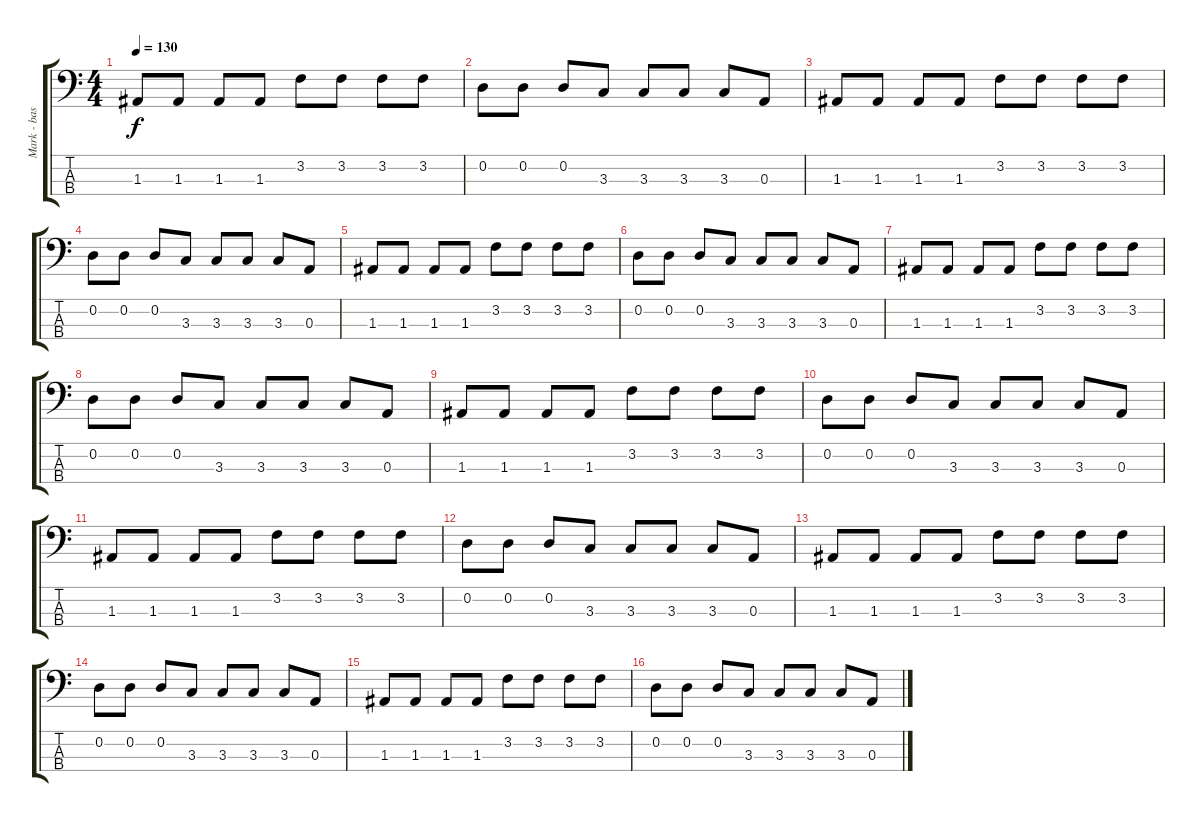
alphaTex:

\track ("Mark - bass" "Mark - bas") {instrument electricbassfinger}
\staff {score tabs}
\tuning (G2 D2 A1 E1) {hide}
\ts (4 4)
\tempo 130
\clef f4
\ks c
1.3.8{dy f} 1.3.8 1.3.8 1.3.8 3.2.8 3.2.8 3.2.8 3.2.8 |
0.2.8 0.2.8 0.2.8 3.3.8 3.3.8 3.3.8 3.3.8 0.3.8 |
1.3.8 1.3.8 1.3.8 1.3.8 3.2.8 3.2.8 3.2.8 3.2.8 |
0.2.8 0.2.8 0.2.8 3.3.8 3.3.8 3.3.8 3.3.8 0.3.8 |
1.3.8 1.3.8 1.3.8 1.3.8 3.2.8 3.2.8 3.2.8 3.2.8 |
0.2.8 0.2.8 0.2.8 3.3.8 3.3.8 3.3.8 3.3.8 0.3.8 |
1.3.8 1.3.8 1.3.8 1.3.8 3.2.8 3.2.8 3.2.8 3.2.8 |
0.2.8 0.2.8 0.2.8 3.3.8 3.3.8 3.3.8 3.3.8 0.3.8 |
1.3.8 1.3.8 1.3.8 1.3.8 3.2.8 3.2.8 3.2.8 3.2.8 |
0.2.8 0.2.8 0.2.8 3.3.8 3.3.8 3.3.8 3.3.8 0.3.8 |
1.3.8 1.3.8 1.3.8 1.3.8 3.2.8 3.2.8 3.2.8 3.2.8 |
0.2.8 0.2.8 0.2.8 3.3.8 3.3.8 3.3.8 3.3.8 0.3.8 |
1.3.8 1.3.8 1.3.8 1.3.8 3.2.8 3.2.8 3.2.8 3.2.8 |
0.2.8 0.2.8 0.2.8 3.3.8 3.3.8 3.3.8 3.3.8 0.3.8 |
1.3.8 1.3.8 1.3.8 1.3.8 3.2.8 3.2.8 3.2.8 3.2.8 |
0.2.8 0.2.8 0.2.8 3.3.8 3.3.8 3.3.8 3.3.8 0.3.8
